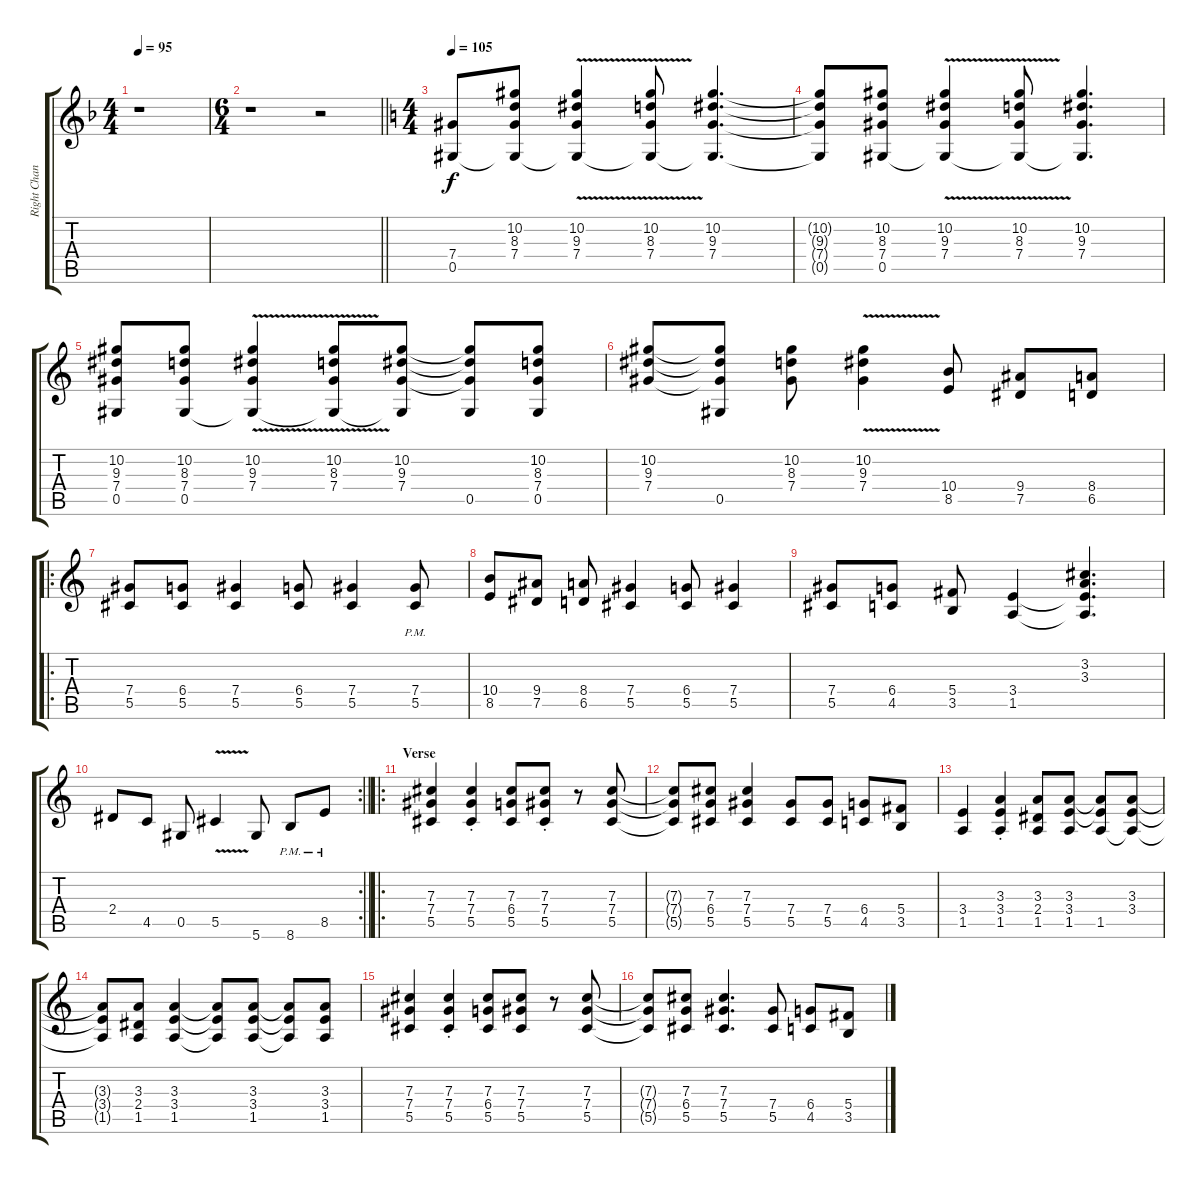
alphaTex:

\track ("Right Channel" "Right Chan") {instrument distortionguitar}
\staff {score tabs}
\tuning (Eb4 Bb3 Gb3 Db3 Ab2 Eb2) {hide}
\ts (4 4)
\tempo 95
\clef g2
\ks f
r.1{dy f} |
\ts (6 4)
\barLineRight lightlight
r.1 r.2 |
\ts (4 4)
\tempo 107
\tempo 105
\ks c
(7.4 0.5).8 (10.2 8.3 7.4 0.5{t}).8 (10.2{v} 9.3{v} 7.4{v} 0.5{v t}).4 (10.2 8.3 7.4 0.5{t}).8 (10.2 9.3 7.4 0.5{t}).4{d} |
(10.2{t} 9.3{t} 7.4{t} 0.5{t}).8 (10.2 8.3 7.4 0.5).8 (10.2{v} 9.3{v} 7.4{v} 0.5{v t}).4 (10.2 8.3 7.4 0.5{t}).8 (10.2 9.3 7.4 0.5{t}).4{d} |
(10.2 9.3 7.4 0.5).8 (10.2 8.3 7.4 0.5).8 (10.2{v} 9.3{v} 7.4{v} 0.5{v t}).4 (10.2 8.3 7.4 0.5{t}).8 (10.2 9.3 7.4 0.5{t}).8 (10.2{t} 9.3{t} 7.4{t} 0.5).8 (10.2 8.3 7.4 0.5).8 |
(10.2 9.3 7.4).8 (10.2{t} 9.3{t} 7.4{t} 0.5).8 (10.2 8.3 7.4).8 (10.2{v} 9.3{v} 7.4{v}).4 (10.4 8.5).8 (9.4 7.5).8 (8.4 6.5).8 |
\ro
(7.4 5.5).8 (6.4 5.5).8 (7.4 5.5).4 (6.4 5.5).8 (7.4 5.5).4 (7.4{pm} 5.5{pm}).8 |
(10.4 8.5).8 (9.4 7.5).8 (8.4 6.5).8 (7.4 5.5).4 (6.4 5.5).8 (7.4 5.5).4 |
(7.4 5.5).8 (6.4 4.5).8 (5.4 3.5).8 (3.4 1.5).4 (3.2 3.3 3.4{t} 1.5{t}).4{d} |
\rc 2
\barLineRight lightlight
2.4.8 4.5.8 0.5.8 5.5{v}.4 5.6.8 8.6{pm}.8 8.5{pm}.8 |
\ro
\section ("" "Verse ")
(7.3 7.4 5.5).4 (7.3{st} 7.4{st} 5.5{st}).4 (7.3 6.4 5.5).8 (7.3{st} 7.4{st} 5.5{st}).8 r.8 (7.3 7.4 5.5).8 |
(7.3{t} 7.4{t} 5.5{t}).8 (7.3 6.4 5.5).8 (7.3 7.4 5.5).4 (7.4 5.5).8 (7.4 5.5).8 (6.4 4.5).8 (5.4 3.5).8 |
(3.4 1.5).4 (3.3{st} 3.4{st} 1.5{st}).4 (3.3 2.4 1.5).8 (3.3 3.4 1.5).8 (3.3{t} 3.4{t} 1.5).8 (3.3 3.4 1.5{t}).8 |
(3.3{t} 3.4{t} 1.5{t}).8 (3.3 2.4 1.5).8 (3.3 3.4 1.5).4 (3.3{t} 3.4{t} 1.5{t}).8 (3.3 3.4 1.5).8 (3.3{t} 3.4{t} 1.5{t}).8 (3.3 3.4 1.5).8 |
(7.3 7.4 5.5).4 (7.3{st} 7.4{st} 5.5{st}).4 (7.3 6.4 5.5).8 (7.3 7.4 5.5).8 r.8 (7.3 7.4 5.5).8 |
(7.3{t} 7.4{t} 5.5{t}).8 (7.3 6.4 5.5).8 (7.3 7.4 5.5).4{d} (7.4 5.5).8 (6.4 4.5).8 (5.4 3.5).8
